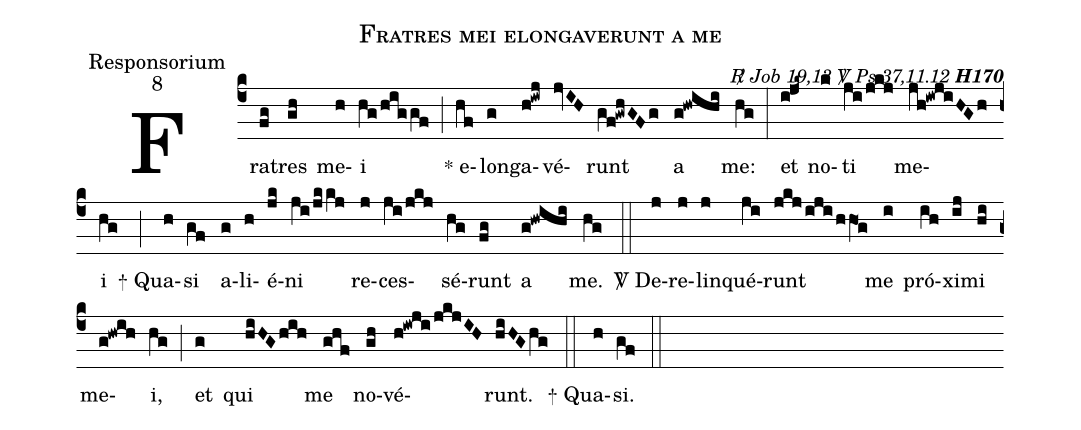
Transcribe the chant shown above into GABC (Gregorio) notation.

name:Fratres mei elongaverunt a me;
office-part:Responsorium;
mode:8;
commentary:{\itshape\mdseries \Rbar\ Job 19,13 \Vbar\ Ps.37,11.12\/} {\bfseries H170};
%%
(c4) Fra(fg)tres(gh) me(h)i(hg/hig/gf) (;)
<sp>*</sp> e(hf)long(g)a(h!iwj)vé(jvIH)runt(gf!gwhGFg) a(g!hwihi) me:(hg) (:)
et(i!jk~) no(k)ti(ji/jkj) me(jh!iwjiHGh)i(hg) (;)
<sp>+</sp> Qua(h)si(gf) a(g)li(h)é(jk)ni(ji/jk/kj) re(j)ces(ji/jkj)sé(hg)runt(fg) a(g!hwihi) me.(hg) (::)
<sp>V/</sp> De(j)re(j)lin(j)qué(ji)runt(jkj/iji/hhO1g) me(i) pró(ih)xi(ij)mi(hi) me(g!hwih)i,(hg) (;)
et(g) qui(hiHGhih) me(ghf) no(gh)vé(h!iwji/jkjIH)runt.(hiHGhg) (::)
<sp>+</sp> Qua(h)si.(gf) (::)
